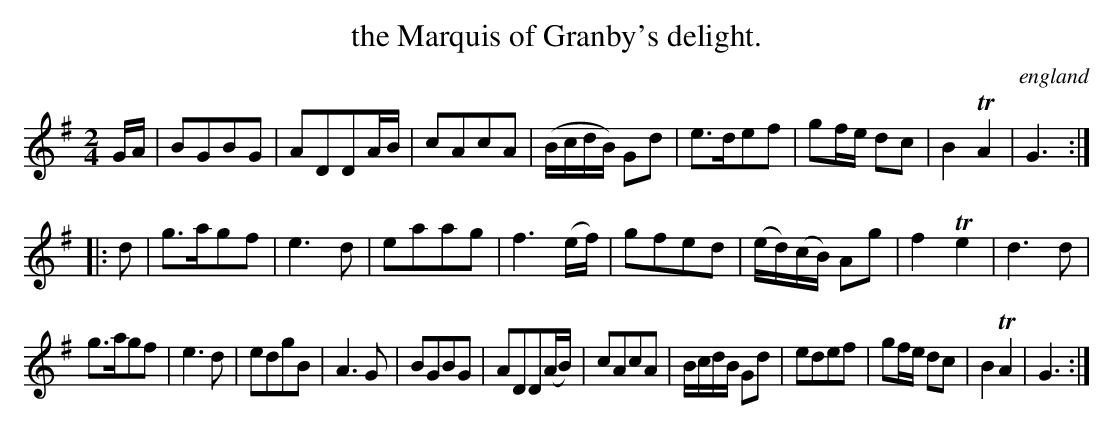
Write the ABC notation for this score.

X:1
T:the Marquis of Granby's delight.
O:england
M:2/4
L:1/8
K:G
G/A/|BGBG |ADDA/B/  |cAcA|(B/c/d/B/) Gd    |e>def| gf/e/       dc|B2 TA2|G3 ::
d   |g>agf|e3 d     |eaag| f3        (e/f/)|gfed |(e/d/)(c/B/) Ag|f2 Te2|d3 d|
g>agf|e3 d     |edgB| A3         G    |\
BGBG |ADD(A/B/)|cAcA| B/c/d/B/  Gd    |edef | gf/e/       dc|B2 TA2|G3 :|
